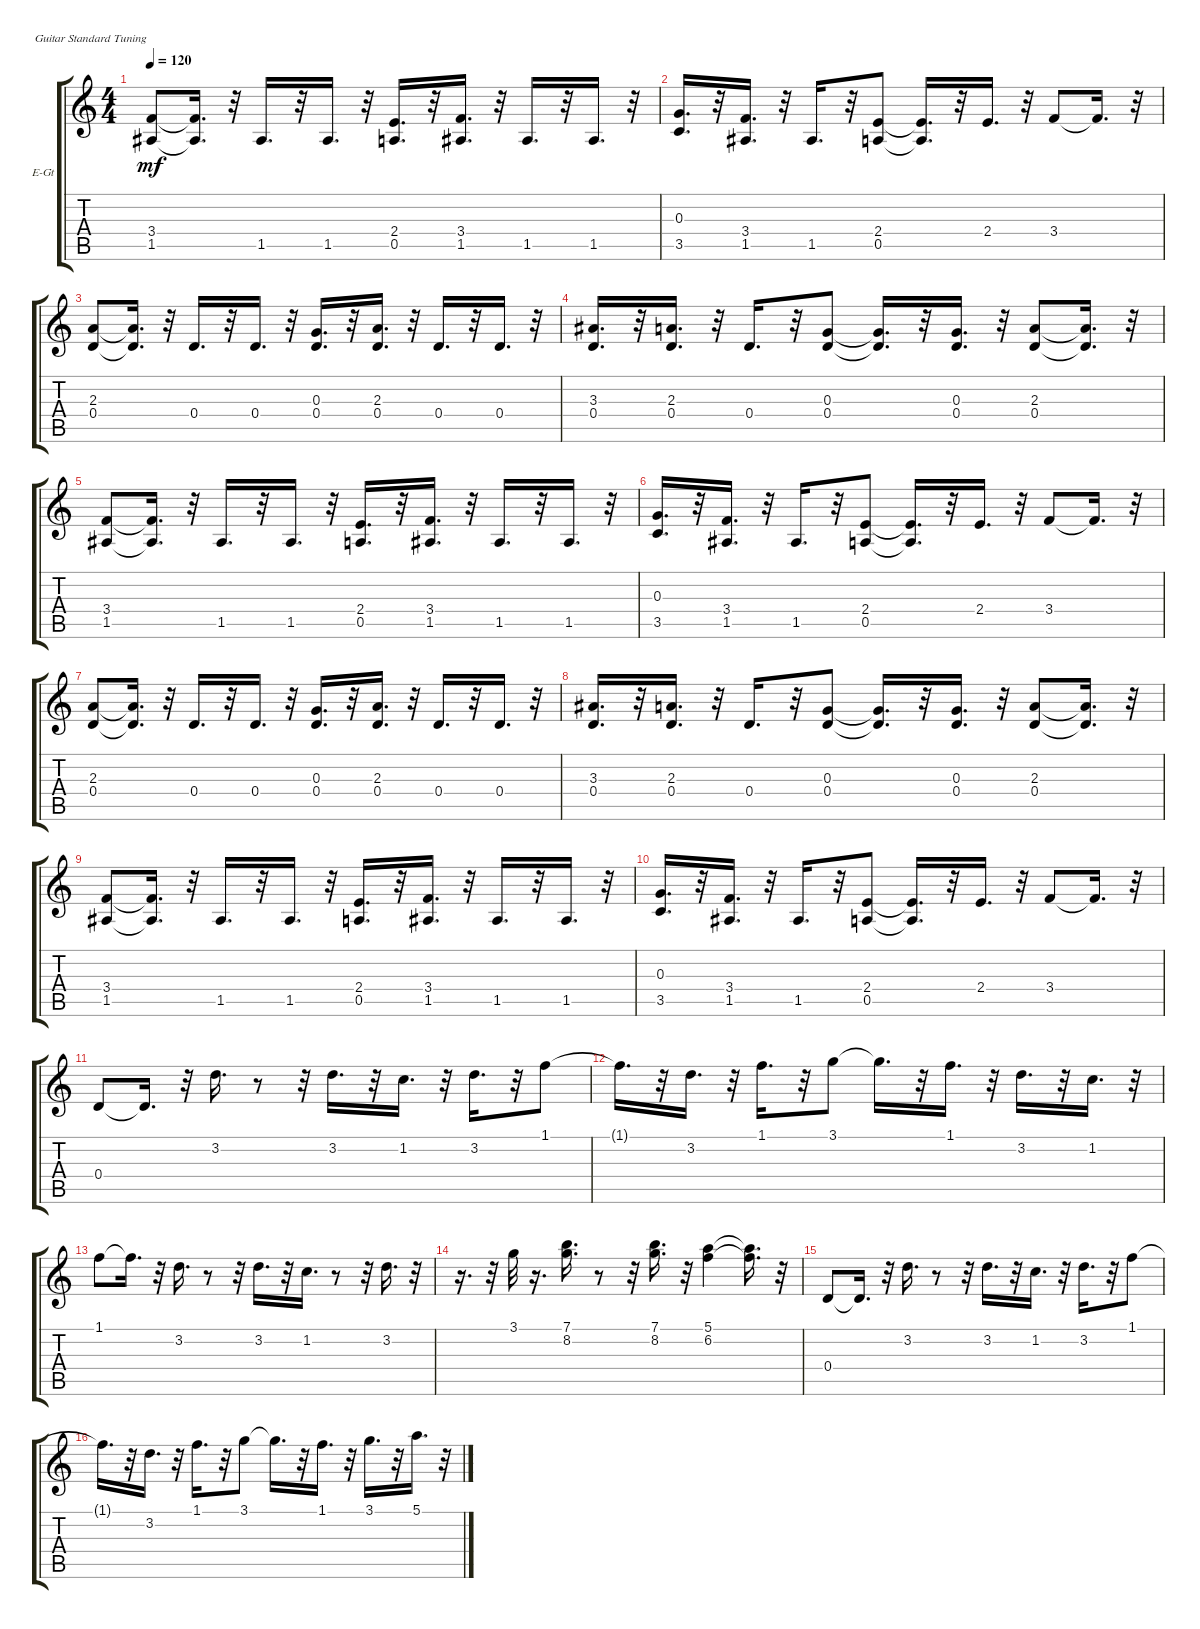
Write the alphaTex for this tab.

\bracketExtendMode groupsimilarinstruments
\firstSystemTrackNameOrientation horizontal
\otherSystemsTrackNameOrientation horizontal
\track ("" "E-Gt") {instrument electricguitarclean}
\staff {score tabs}
\tuning (E4 B3 G3 D3 A2 E2)
\ts (4 4)
\tempo 120
\clef g2
\ks c
(3.4 1.5).8{dy mf} (3.4{t} 1.5{t}).16{d} r.32 1.5.16{d} r.32 1.5.16{d} r.32 (2.4 0.5).16{d} r.32 (3.4 1.5).16{d} r.32 1.5.16{d} r.32 1.5.16{d} r.32 |
(0.3 3.5).16{d} r.32 (3.4 1.5).16{d} r.32 1.5.16{d} r.32 (2.4 0.5).8 (2.4{t} 0.5{t}).16{d} r.32 2.4.16{d} r.32 3.4.8 3.4{t}.16{d} r.32 |
(2.3 0.4).8 (2.3{t} 0.4{t}).16{d} r.32 0.4.16{d} r.32 0.4.16{d} r.32 (0.3 0.4).16{d} r.32 (0.4 2.3).16{d} r.32 0.4.16{d} r.32 0.4.16{d} r.32 |
(0.4 3.3).16{d} r.32 (0.4 2.3).16{d} r.32 0.4.16{d} r.32 (0.3 0.4).8 (0.3{t} 0.4{t}).16{d} r.32 (0.3 0.4).16{d} r.32 (2.3 0.4).8 (2.3{t} 0.4{t}).16{d} r.32 |
(3.4 1.5).8 (3.4{t} 1.5{t}).16{d} r.32 1.5.16{d} r.32 1.5.16{d} r.32 (2.4 0.5).16{d} r.32 (3.4 1.5).16{d} r.32 1.5.16{d} r.32 1.5.16{d} r.32 |
(0.3 3.5).16{d} r.32 (3.4 1.5).16{d} r.32 1.5.16{d} r.32 (2.4 0.5).8 (2.4{t} 0.5{t}).16{d} r.32 2.4.16{d} r.32 3.4.8 3.4{t}.16{d} r.32 |
(2.3 0.4).8 (2.3{t} 0.4{t}).16{d} r.32 0.4.16{d} r.32 0.4.16{d} r.32 (0.3 0.4).16{d} r.32 (0.4 2.3).16{d} r.32 0.4.16{d} r.32 0.4.16{d} r.32 |
(0.4 3.3).16{d} r.32 (0.4 2.3).16{d} r.32 0.4.16{d} r.32 (0.3 0.4).8 (0.3{t} 0.4{t}).16{d} r.32 (0.3 0.4).16{d} r.32 (2.3 0.4).8 (2.3{t} 0.4{t}).16{d} r.32 |
(3.4 1.5).8 (3.4{t} 1.5{t}).16{d} r.32 1.5.16{d} r.32 1.5.16{d} r.32 (2.4 0.5).16{d} r.32 (3.4 1.5).16{d} r.32 1.5.16{d} r.32 1.5.16{d} r.32 |
(0.3 3.5).16{d} r.32 (3.4 1.5).16{d} r.32 1.5.16{d} r.32 (2.4 0.5).8 (2.4{t} 0.5{t}).16{d} r.32 2.4.16{d} r.32 3.4.8 3.4{t}.16{d} r.32 |
0.4.8 0.4{t}.16{d} r.32 3.2.16{d} r.8 r.32 3.2.16{d} r.32 1.2.16{d} r.32 3.2.16{d} r.32 1.1.8 |
1.1{t}.16{d} r.32 3.2.16{d} r.32 1.1.16{d} r.32 3.1.8 3.1{t}.16{d} r.32 1.1.16{d} r.32 3.2.16{d} r.32 1.2.16{d} r.32 |
1.1.8 1.1{t}.16{d} r.32 3.2.16{d} r.8 r.32 3.2.16{d} r.32 1.2.16{d} r.8 r.32 3.2.16{d} r.32 |
r.16{d} r.32 3.1.32 r.16{d} (7.1 8.2).16{d} r.8 r.32 (7.1 8.2).16{d} r.32 (5.1 6.2).4 (5.1{t} 6.2{t}).16{d} r.32 |
0.4.8 0.4{t}.16{d} r.32 3.2.16{d} r.8 r.32 3.2.16{d} r.32 1.2.16{d} r.32 3.2.16{d} r.32 1.1.8 |
1.1{t}.16{d} r.32 3.2.16{d} r.32 1.1.16{d} r.32 3.1.8 3.1{t}.16{d} r.32 1.1.16{d} r.32 3.1.16{d} r.32 5.1.16{d} r.32
